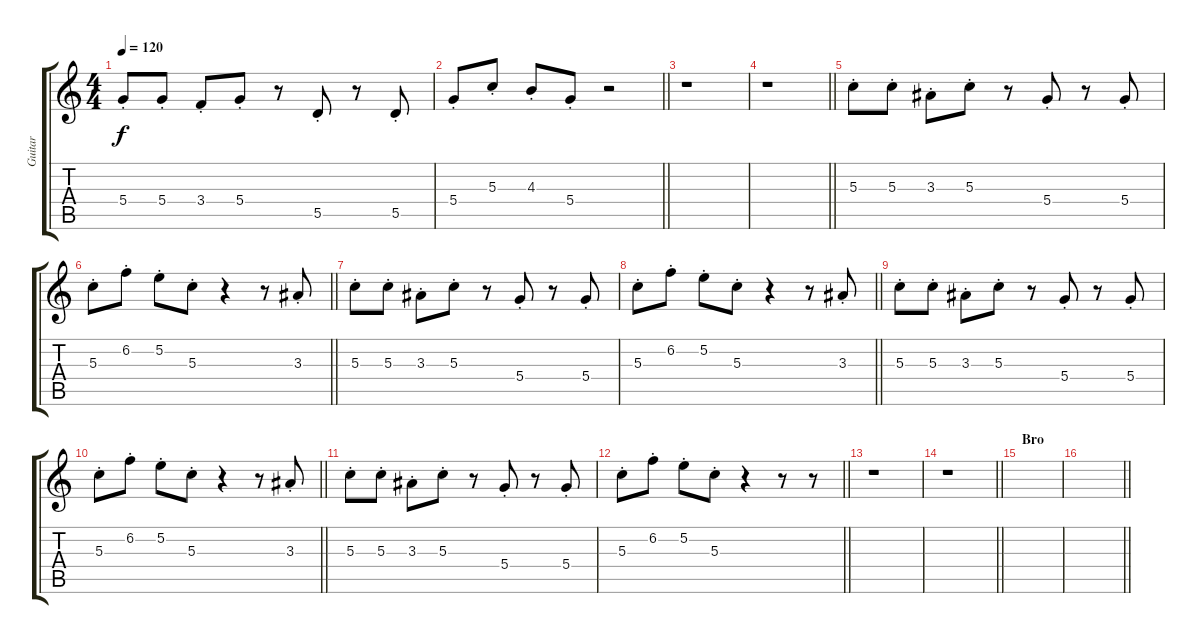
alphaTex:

\track ("Guitar" "Guitar") {instrument electricguitarclean}
\staff {score tabs}
\tuning (E4 B3 G3 D3 A2 E2) {hide}
\ts (4 4)
\tempo 120
\clef g2
\ks c
5.4{st}.8{dy f} 5.4{st}.8 3.4{st}.8 5.4{st}.8 r.8 5.5{st}.8 r.8 5.5{st}.8 |
\barLineRight lightlight
5.4{st}.8 5.3{st}.8 4.3{st}.8 5.4{st}.8 r.2 |
r.1 |
\barLineRight lightlight
r.1 |
5.3{st}.8 5.3{st}.8 3.3{st}.8 5.3{st}.8 r.8 5.4{st}.8 r.8 5.4{st}.8 |
\barLineRight lightlight
5.3{st}.8 6.2{st}.8 5.2{st}.8 5.3{st}.8 r.4 r.8 3.3{st}.8 |
5.3{st}.8 5.3{st}.8 3.3{st}.8 5.3{st}.8 r.8 5.4{st}.8 r.8 5.4{st}.8 |
\barLineRight lightlight
5.3{st}.8 6.2{st}.8 5.2{st}.8 5.3{st}.8 r.4 r.8 3.3{st}.8 |
5.3{st}.8 5.3{st}.8 3.3{st}.8 5.3{st}.8 r.8 5.4{st}.8 r.8 5.4{st}.8 |
\barLineRight lightlight
5.3{st}.8 6.2{st}.8 5.2{st}.8 5.3{st}.8 r.4 r.8 3.3{st}.8 |
5.3{st}.8 5.3{st}.8 3.3{st}.8 5.3{st}.8 r.8 5.4{st}.8 r.8 5.4{st}.8 |
\barLineRight lightlight
5.3{st}.8 6.2{st}.8 5.2{st}.8 5.3{st}.8 r.4 r.8 r.8 |
r.1 |
\barLineRight lightlight
r.1 |
\section ("" "Bro")
|
\barLineRight lightlight
